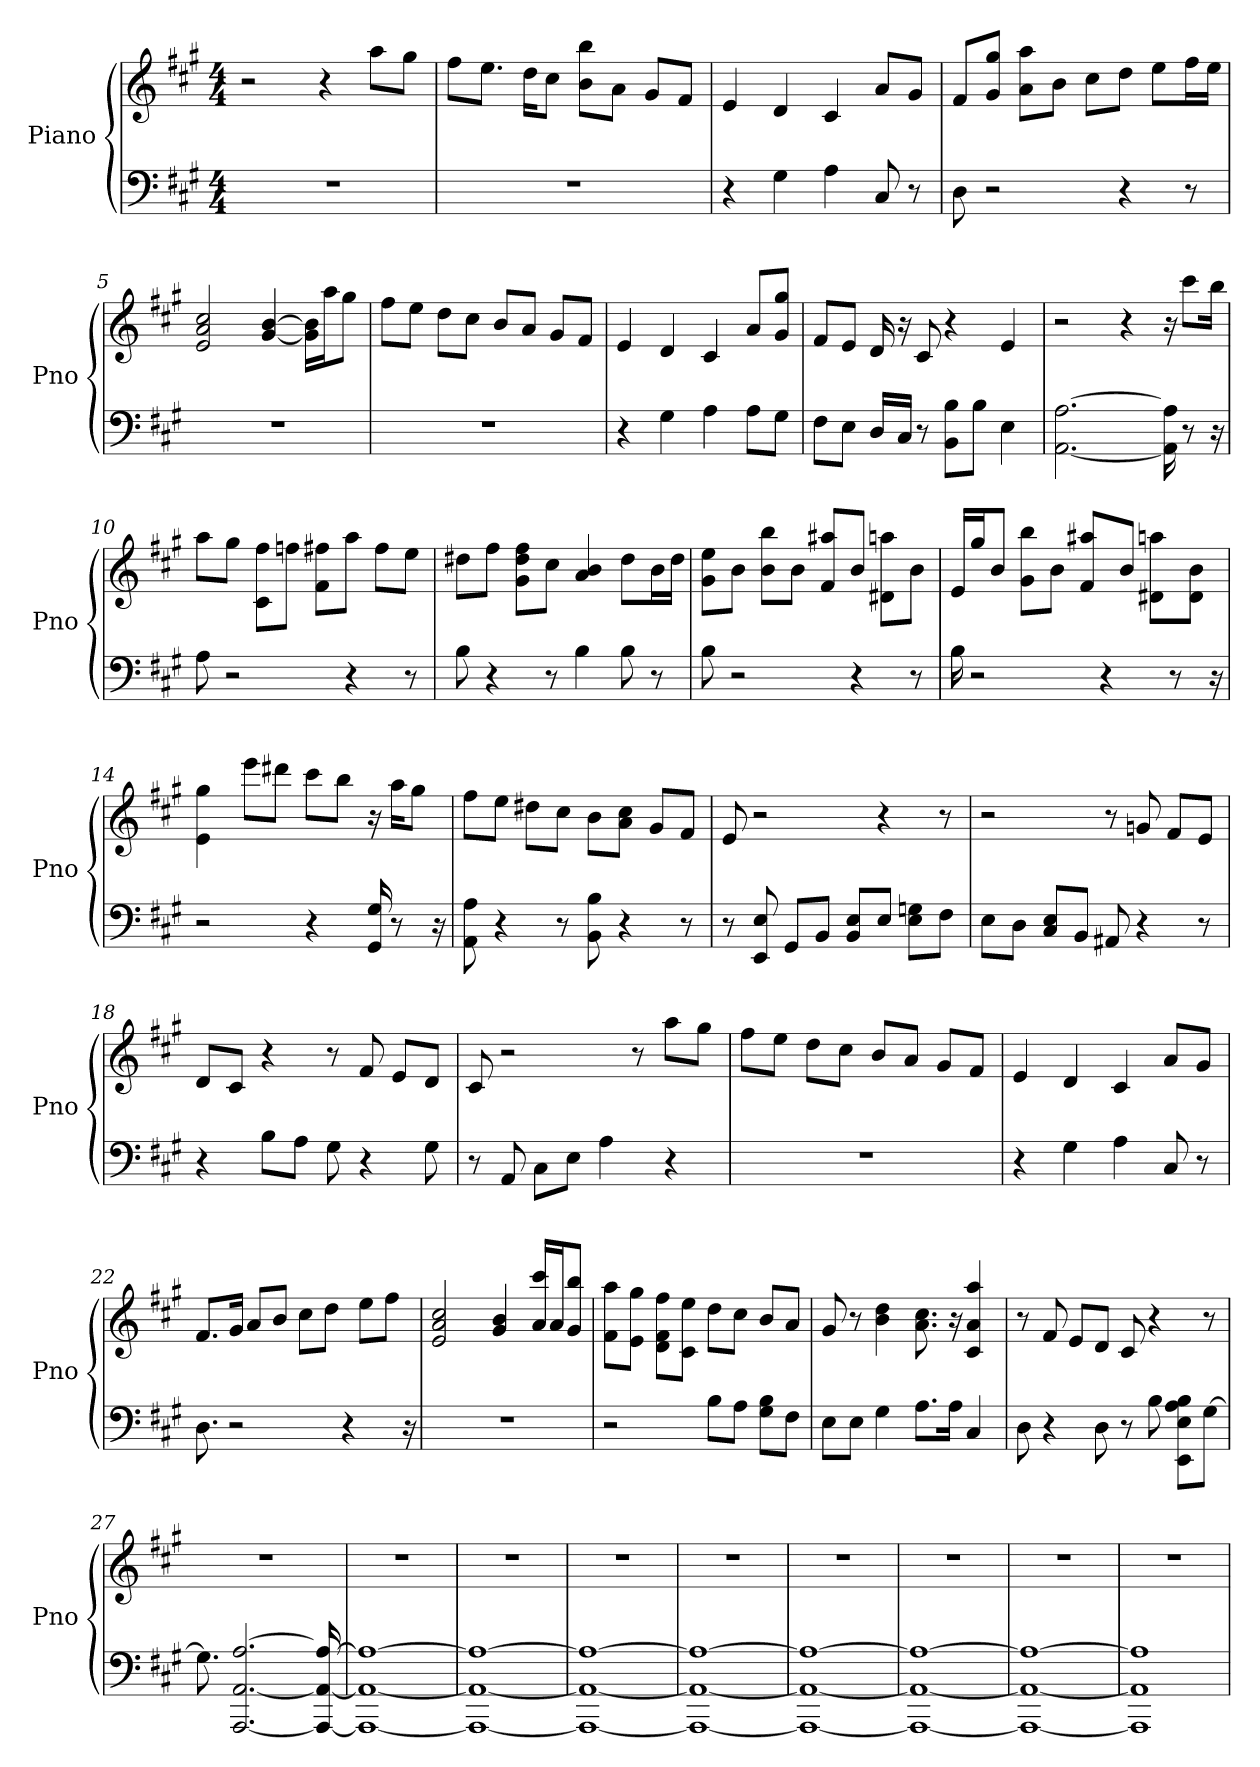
**kern	**kern
*part1	*part1
*staff2	*staff1
*I"Piano	*
*I'Pno	*
*clefF4	*clefG2
*k[f#c#g#]	*k[f#c#g#]
*A:	*A:
*M4/4	*M4/4
*MM194	*MM194
=1	=1
1r	2r
.	4r
.	8aa\L
.	8gg#\J
=2	=2
1r	8ff#\L
.	8.ee\J
.	16dd\KL
.	8cc#\J
.	8bb\ 8b\L
.	8a\J
.	8g#/L
.	8f#/J
=3	=3
4r	4e
4G#	4d
4A	4c#
8C#	8a/L
8r	8g#/J
=4	=4
8D	8f#/L
2r	8gg#/ 8g#/J
.	8aa\ 8a\L
.	8b\J
.	8cc#\L
4r	8dd\J
.	8ee\L
8r	16ff#\L
.	16ee\JJ
=5	=5
1r	2e 2cc# 2a
.	[4b [4g#
.	16b]\ 16g#]\LL
.	16aa\J
.	8gg#\J
=6	=6
1r	8ff#\L
.	8ee\J
.	8dd\L
.	8cc#\J
.	8b/L
.	8a/J
.	8g#/L
.	8f#/J
=7	=7
4r	4e
4G#	4d
4A	4c#
8A\L	8a/L
8G#\J	8gg#/ 8g#/J
=8	=8
8F#\L	8f#/L
8E\J	8e/J
16D/LL	16d
16C#/JJ	16r
8r	8c#
8BB\ 8B\L	4r
8B\J	.
4E	4e
=9	=9
[2.AA [2.A	2r
.	4r
16AA] 16A]	16r
8r	8ccc#\L
16r	16bb\Jk
=10	=10
8A	8aa\L
2r	8gg#\J
.	8ff#\ 8c#\L
.	8ff\J
.	8ff#\ 8f#\L
4r	8aa\J
.	8ff#\L
8r	8ee\J
=11	=11
8B	8dd#\L
4r	8ff#\J
.	8ff#\ 8g#\ 8dd#\L
8r	8cc#\J
4B	4b 4a
8B	8dd#\L
8r	16b\L
.	16dd#\JJ
=12	=12
8B	8ee\ 8g#\L
2r	8b\J
.	8bb\ 8b\L
.	8b\J
.	8f#/ 8aa#/L
4r	8b/J
.	8aa\ 8d#\L
8r	8b\J
=13	=13
16B	16e/LL
2r	16gg#/J
.	8b/J
.	8bb\ 8g#\L
.	8b\J
.	8f#/ 8aa#/L
4r	.
.	8b/J
.	8aa\ 8d#\L
8r	.
.	8b\ 8d#\J
16r	.
=14	=14
2r	4gg# 4e
.	8eee\L
.	8ddd#\J
4r	8ccc#\L
.	8bb\J
16GG# 16G#	16r
8r	16aa\KL
.	8gg#\J
16r	.
=15	=15
8AA 8A	8ff#\L
4r	8ee\J
.	8dd#\L
8r	8cc#\J
8B 8BB	8b\L
4r	8a\ 8cc#\J
.	8g#/L
8r	8f#/J
=16	=16
8r	8e
8EE 8E	2r
8GG#/L	.
8BB/J	.
8BB/ 8E/L	.
8E/J	4r
8G\ 8E\L	.
8F#\J	8r
=17	=17
8E\L	2r
8D\J	.
8C#/ 8E/L	.
8BB/J	.
8AA#	8r
4r	8g
.	8f#/L
8r	8e/J
=18	=18
4r	8d/L
.	8c#/J
8B\L	4r
8A\J	.
8G#	8r
4r	8f#
.	8e/L
8G#	8d/J
=19	=19
8r	8c#
8AA	2r
8C#\L	.
8E\J	.
4A	.
.	8r
4r	8aa\L
.	8gg#\J
=20	=20
1r	8ff#\L
.	8ee\J
.	8dd\L
.	8cc#\J
.	8b/L
.	8a/J
.	8g#/L
.	8f#/J
=21	=21
4r	4e
4G#	4d
4A	4c#
8C#	8a/L
8r	8g#/J
=22	=22
8.D	8.f#/L
2r	16g#/Jk
.	8a/L
.	8b/J
.	8cc#\L
.	8dd\J
4r	.
.	8ee\L
.	8ff#\J
16r	.
=23	=23
1r	2cc# 2a 2e
.	4b 4g#
.	16a/ 16ccc#/LL
.	16a/J
.	8bb/ 8g#/J
=24	=24
2r	8aa\ 8f#\L
.	8gg#\ 8e\J
.	8ff#\ 8f#\ 8d\L
.	8c#\ 8ee\J
8B\L	8dd\L
8A\J	8cc#\J
8B\ 8G#\L	8b/L
8F#\J	8a/J
=25	=25
8E\L	8g#
8E\J	8r
4G#	4dd 4b
8.A\L	8.cc# 8.a
16A\Jk	16r
4C#	4aa 4c# 4a
=26	=26
8D	8r
4r	8f#
.	8e/L
8D	8d/J
8r	8c#
8B	4r
8A\ 8E\ 8B\ 8EE\L	.
[8G#\J	8r
=27	=27
8.G#]	1r
[2.A [2.AAA [2.AA	.
16A_ 16AAA_ 16AA_	.
=28	=28
1A_ 1AAA_ 1AA_	1r
=29	=29
1A_ 1AAA_ 1AA_	1r
=30	=30
1A_ 1AAA_ 1AA_	1r
=31	=31
1A_ 1AAA_ 1AA_	1r
=32	=32
1A_ 1AAA_ 1AA_	1r
=33	=33
1A_ 1AAA_ 1AA_	1r
=34	=34
1A_ 1AAA_ 1AA_	1r
=35	=35
1A] 1AAA] 1AA]	1r
=	=
*-	*-
